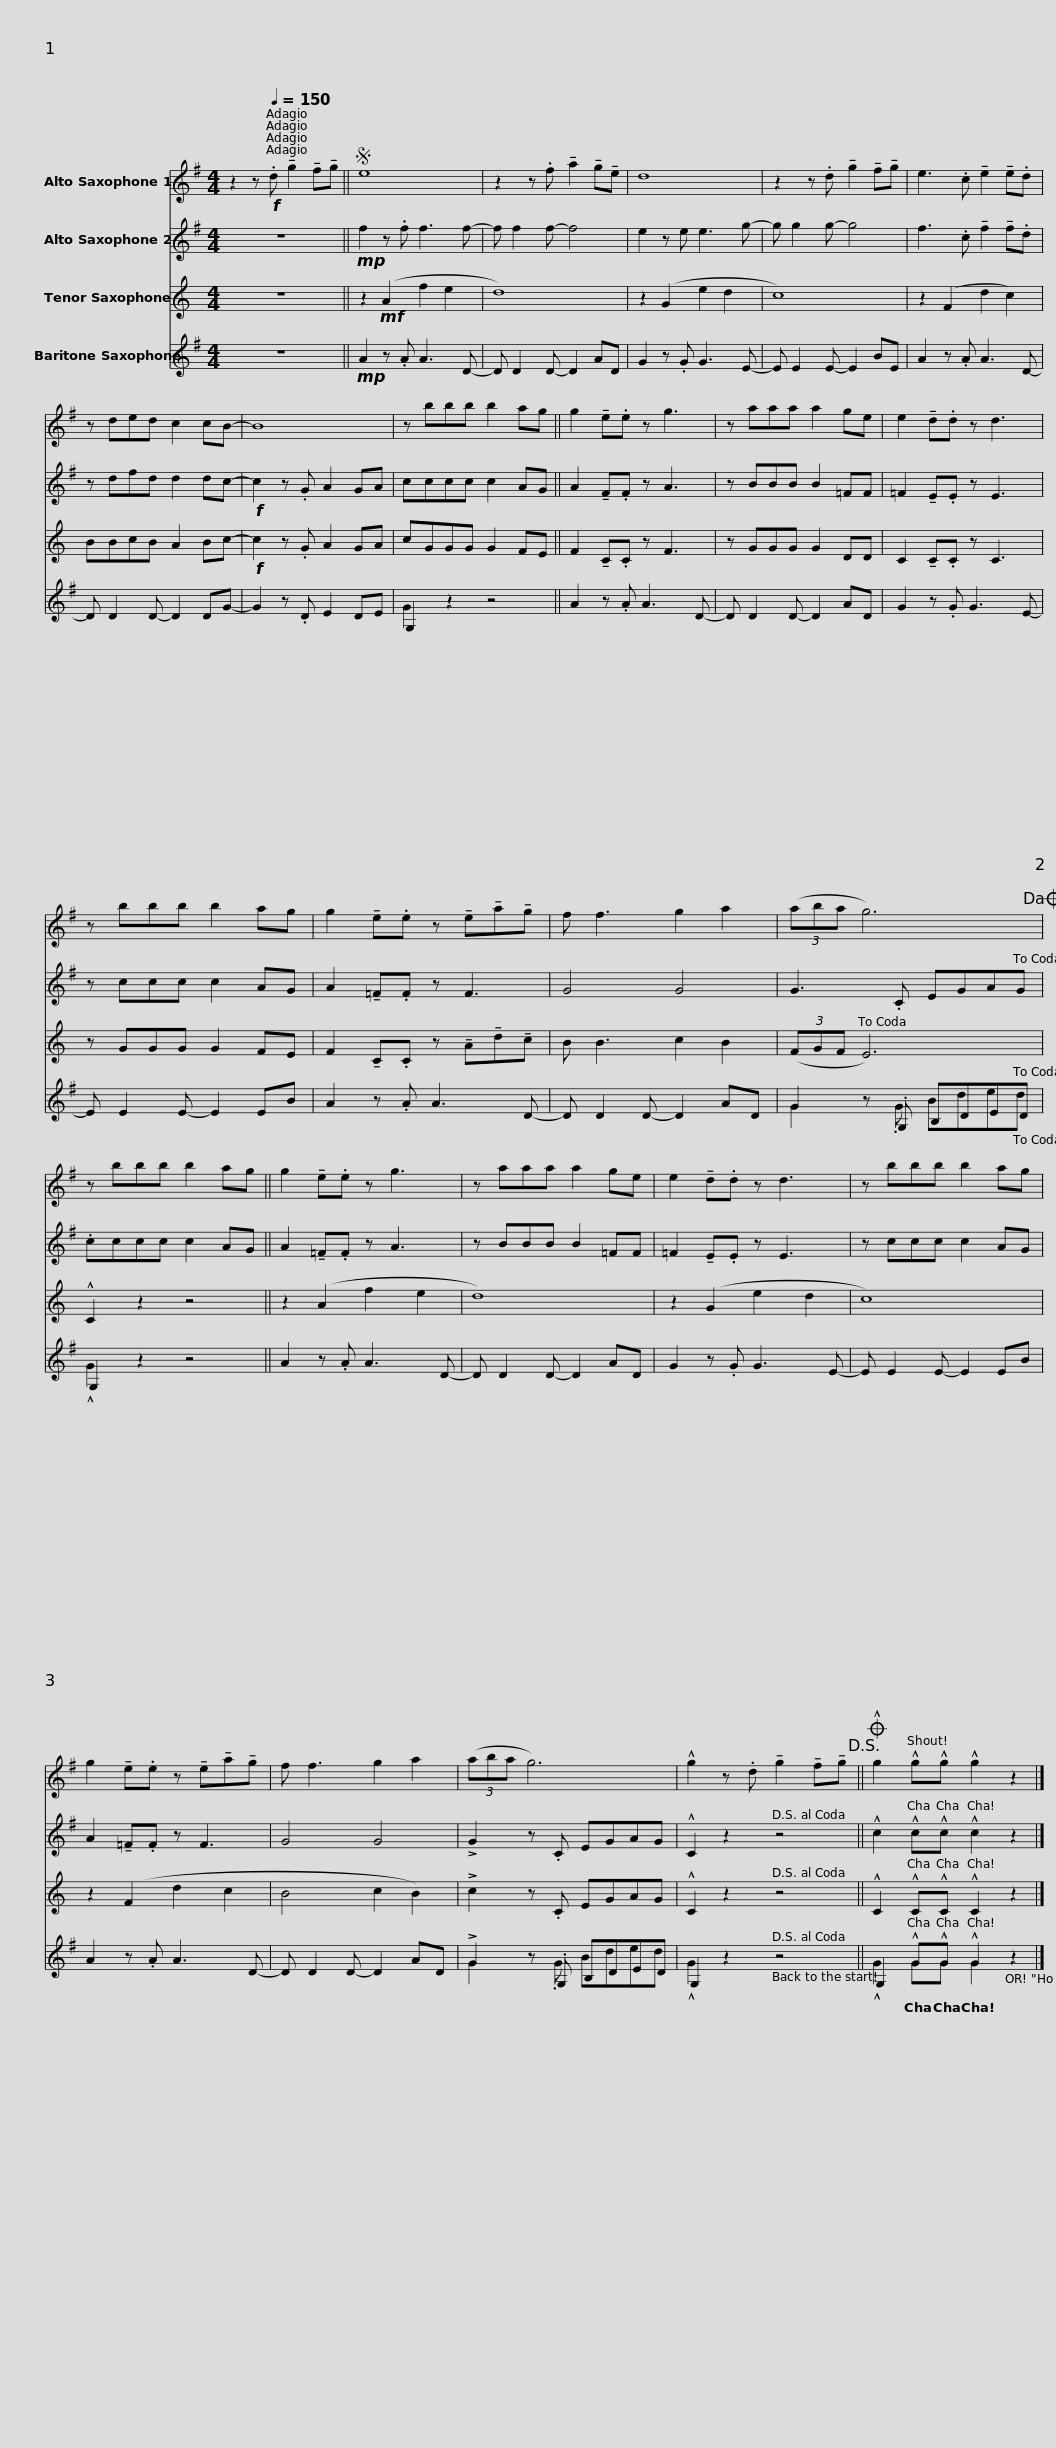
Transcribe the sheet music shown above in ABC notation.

X:1
%%score 1 2 3 ( 4 5 )
L:1/8
M:4/4
I:linebreak $
K:none
V:1 treble transpose=-9
V:2 treble transpose=-9
V:3 treble transpose=-14
V:4 treble transpose=-21
V:5 treble transpose="-21 "
V:1
[K:G] z2 z[Q:1/4=100][Q:1/4=125][Q:1/4=145][Q:1/4=150]!f! .d !tenuto!g2 !tenuto!f!tenuto!g ||S e8 | z2 z .f !tenuto!a2 !tenuto!g!tenuto!e | d8 | z2 z .d !tenuto!g2 !tenuto!f!tenuto!g |$ %5
 e3 .c !tenuto!e2 !tenuto!e.d | z ded c2 cB- | B8 | z bbb b2 ag || g2 !tenuto!e.e z g3 |$ %10
 z aaa a2 ge | e2 !tenuto!d.d z d3 | z bbb b2 ag | g2 !tenuto!e.e z !tenuto!e!tenuto!a!tenuto!g | f f3 g2 a2 |$ %15
 (3(aba g6)!dacoda! | z bbb b2 ag || g2 !tenuto!e.e z g3 | z aaa a2 ge | e2 !tenuto!d.d z d3 |$ %20
 z bbb b2 ag | g2 !tenuto!e.e z !tenuto!e!tenuto!a!tenuto!g | f f3 g2 a2 | (3(aba g6) | !^!g2 z .d !tenuto!g2 !tenuto!f!tenuto!g!D.S.! ||$ %25
O !^!g2 !^!g!^!g !^!g2 z2 |] %26
V:2
[K:G] z8 ||!mp! f2 z .f f3 f- | f f2 f- f4 | e2 z e e3 g- | g g2 g- g4 |$ %5
 f3 .c !tenuto!f2 !tenuto!f.d | z dfd d2 dc- |!f! c2 z .G A2 GA | cccc c2 AG || A2 !tenuto!F.F z A3 |$ %10
 z BBB B2 =FF | =F2 !tenuto!E.E z E3 | z ccc c2 AG | A2 !tenuto!=F.F z F3 | G4 G4 |$ %15
 G3 .C EGAG | .cccc c2 AG || A2 !tenuto!=F.F z A3 | z BBB B2 =FF | =F2 !tenuto!E.E z E3 |$ %20
 z ccc c2 AG | A2 !tenuto!=F.F z F3 | G4 G4 | !>!G2 z .C EGAG | !^!C2 z2 z4 ||$ %25
 !^!c2 !^!c!^!c !^!c2 z2 |] %26
V:3
[K:C] z8 || z2!mf! (A2 f2 e2 | d8) | z2 (G2 e2 d2 | c8) |$ %5
 z2 (F2 d2 c2) | BBcB A2 Bc- |!f! c2 z .G A2 GA | cGGG G2 FE || F2 !tenuto!C.C z F3 |$ %10
 z GGG G2 DD | C2 !tenuto!C.C z C3 | z GGG G2 FE | F2 !tenuto!C.C z !tenuto!A!tenuto!d!tenuto!c | B B3 c2 B2 |$ %15
 (3(FGF E6) | !^!C2 z2 z4 || z2 (A2 f2 e2 | d8) | z2 (G2 e2 d2 |$ %20
 c8) | z2 (F2 d2 c2 | B4 c2 B2) | !>!c2 z .C EGAG | !^!C2 z2 z4 ||$ %25
 !^!C2 !^!C!^!C !^!C2 z2 |] %26
V:4
[K:G] z8 ||!mp! A2 z .A A3 D- | D D2 D- D2 AD | G2 z .G G3 E- | E E2 E- E2 BE |$ %5
 A2 z .A A3 D- | D D2 D- D2 DG- | G2 z .D E2 DE | G,2 z2 z4 || A2 z .A A3 D- |$ %10
 D D2 D- D2 AD | G2 z .G G3 E- | E E2 E- E2 EB | A2 z .A A3 D- | D D2 D- D2 AD |$ %15
 G2 z .G, B,DED | G,2 z2 z4 || A2 z .A A3 D- | D D2 D- D2 AD | G2 z .G G3 E- |$ %20
 E E2 E- E2 EB | A2 z .A A3 D- | D D2 D- D2 AD | !>!G2 z .G, B,DED | G,2 z2 z4 ||$ %25
 G,2 !^!G!^!G !^!G2 z2 |] %26
V:5
[K:G] x8 || x8 | x8 | x8 | x8 |$ %5
 x8 | x8 | x8 | G2 z2 z4 || x8 |$ %10
 x8 | x8 | x8 | x8 | x8 |$ %15
 G2 z .G Bded | !^!G2 z2 z4 || x8 | x8 | x8 |$ %20
 x8 | x8 | x8 | G2 z .G Bded | !^!G2 x6 ||$ %25
 !^!G2 GG G2 z2 |] %26
